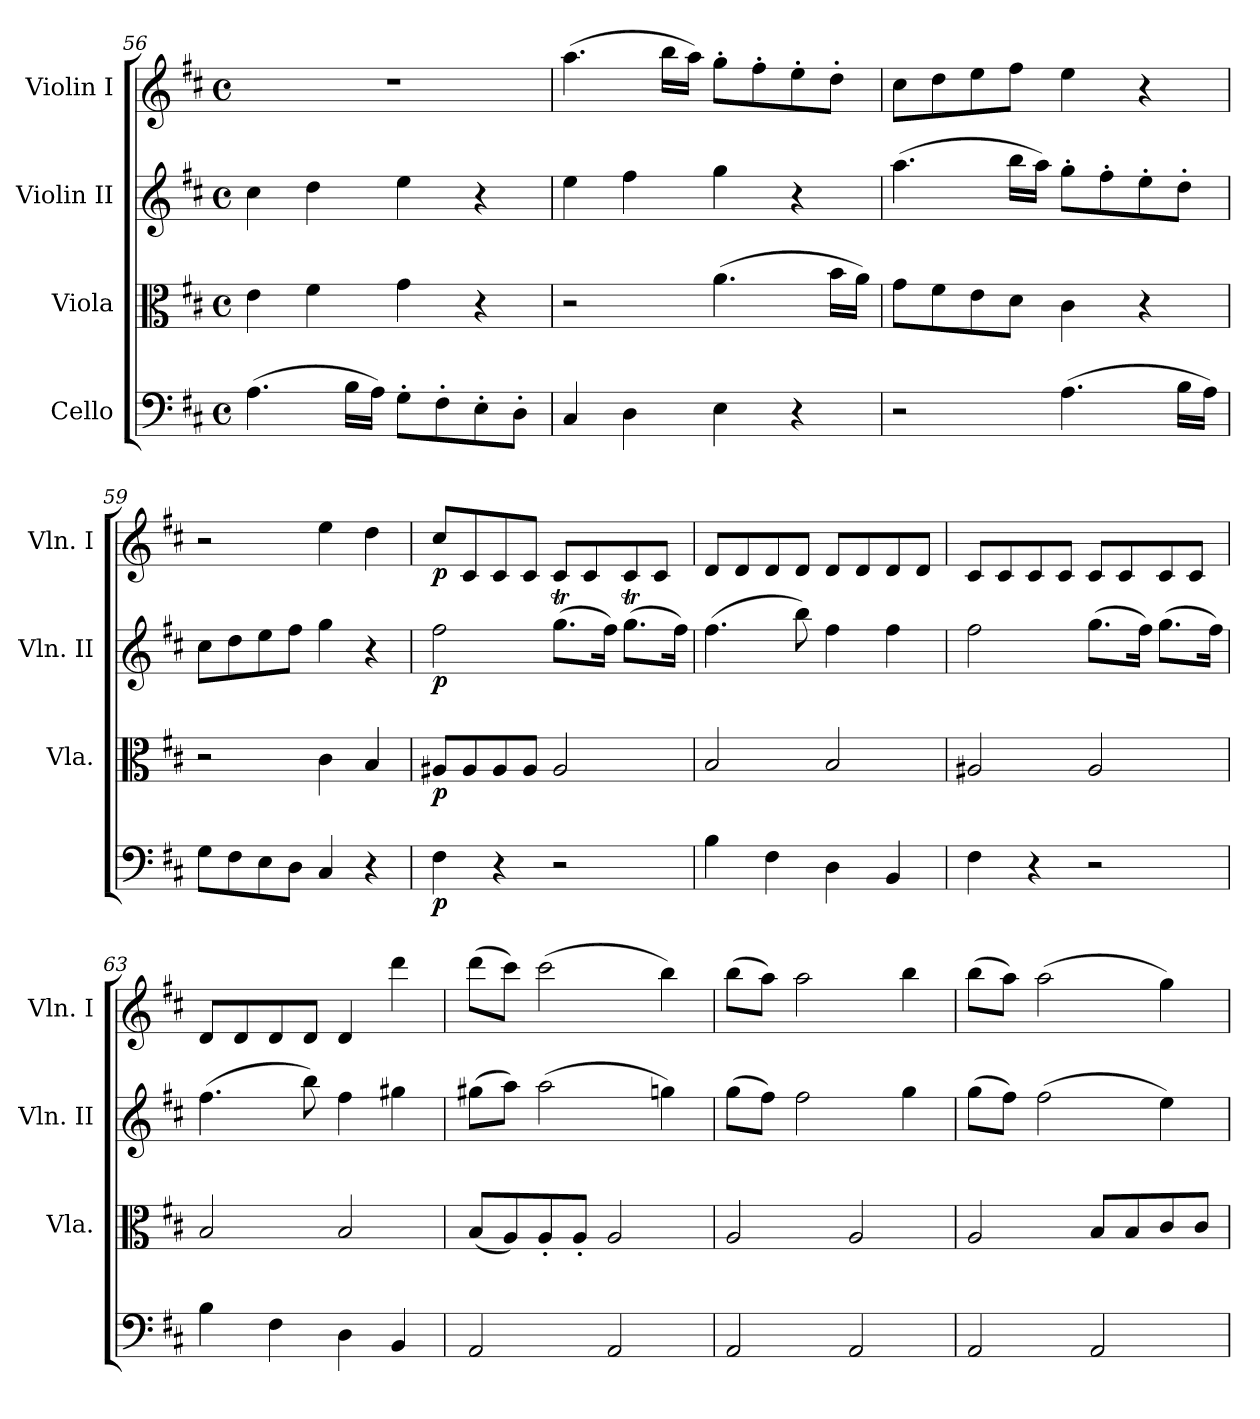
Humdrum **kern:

**kern	**dynam	**kern	**dynam	**kern	**dynam	**kern	**dynam
*part4	*part4	*part3	*part3	*part2	*part2	*part1	*part1
*staff4	*staff4	*staff3	*staff3	*staff2	*staff2	*staff1	*staff1
*I"Cello	*	*I"Viola	*	*I"Violin II	*	*I"Violin I	*
*	*	*I'Vla.	*	*I'Vln. II	*	*I'Vln. I	*
*clefF4	*	*clefC3	*	*clefG2	*	*clefG2	*
*k[f#c#]	*	*k[f#c#]	*	*k[f#c#]	*	*k[f#c#]	*
*D:	*	*D:	*	*D:	*	*D:	*
*M4/4	*	*M4/4	*	*M4/4	*	*M4/4	*
*met(c)	*	*met(c)	*	*met(c)	*	*met(c)	*
=56	=56	=56	=56	=56	=56	=56	=56
(4.A\	.	4e\	.	4cc#\	.	1r	.
.	.	4f#\	.	4dd\	.	.	.
16B\LL	.	.	.	.	.	.	.
16A\JJ)	.	.	.	.	.	.	.
8G'\L	.	4g\	.	4ee\	.	.	.
8F#'\	.	.	.	.	.	.	.
8E'\	.	4r	.	4r	.	.	.
8D'\J	.	.	.	.	.	.	.
=57	=57	=57	=57	=57	=57	=57	=57
4C#/	.	2r	.	4ee\	.	(4.aa\	.
4D\	.	.	.	4ff#\	.	.	.
.	.	.	.	.	.	16bb\LL	.
.	.	.	.	.	.	16aa\JJ)	.
4E\	.	(4.a\	.	4gg\	.	8gg'\L	.
.	.	.	.	.	.	8ff#'\	.
4r	.	.	.	4r	.	8ee'\	.
.	.	16b\LL	.	.	.	8dd'\J	.
.	.	16a\JJ)	.	.	.	.	.
=58	=58	=58	=58	=58	=58	=58	=58
2r	.	8g\L	.	(4.aa\	.	8cc#\L	.
.	.	8f#\	.	.	.	8dd\	.
.	.	8e\	.	.	.	8ee\	.
.	.	8d\J	.	16bb\LL	.	8ff#\J	.
.	.	.	.	16aa\JJ)	.	.	.
(4.A\	.	4c#\	.	8gg'\L	.	4ee\	.
.	.	.	.	8ff#'\	.	.	.
.	.	4r	.	8ee'\	.	4r	.
16B\LL	.	.	.	8dd'\J	.	.	.
16A\JJ)	.	.	.	.	.	.	.
=59	=59	=59	=59	=59	=59	=59	=59
8G\L	.	2r	.	8cc#\L	.	2r	.
8F#\	.	.	.	8dd\	.	.	.
8E\	.	.	.	8ee\	.	.	.
8D\J	.	.	.	8ff#\J	.	.	.
4C#/	.	4c#\	.	4gg\	.	4ee\	.
4r	.	4B/	.	4r	.	4dd\	.
=60	=60	=60	=60	=60	=60	=60	=60
!	!LO:DY:b	!	!LO:DY:b	!	!LO:DY:b	!	!LO:DY:b
4F#\	p	8A#X/L	p	2ff#\	p	8cc#/L	p
.	.	8A#/	.	.	.	8c#/	.
4r	.	8A#/	.	.	.	8c#/	.
.	.	8A#/J	.	.	.	8c#/J	.
2r	.	2A#/	.	(8.ggT\L	.	8c#/L	.
.	.	.	.	.	.	8c#/	.
.	.	.	.	16ff#\Jk)	.	.	.
.	.	.	.	(8.ggT\L	.	8c#/	.
.	.	.	.	.	.	8c#/J	.
.	.	.	.	16ff#\Jk)	.	.	.
=61	=61	=61	=61	=61	=61	=61	=61
4B\	.	2B/	.	(4.ff#\	.	8d/L	.
.	.	.	.	.	.	8d/	.
4F#\	.	.	.	.	.	8d/	.
.	.	.	.	8bb\)	.	8d/J	.
4D\	.	2B/	.	4ff#\	.	8d/L	.
.	.	.	.	.	.	8d/	.
4BB/	.	.	.	4ff#\	.	8d/	.
.	.	.	.	.	.	8d/J	.
=62	=62	=62	=62	=62	=62	=62	=62
4F#\	.	2A#X/	.	2ff#\	.	8c#/L	.
.	.	.	.	.	.	8c#/	.
4r	.	.	.	.	.	8c#/	.
.	.	.	.	.	.	8c#/J	.
2r	.	2A#/	.	(8.gg\L	.	8c#/L	.
.	.	.	.	.	.	8c#/	.
.	.	.	.	16ff#\Jk)	.	.	.
.	.	.	.	(8.gg\L	.	8c#/	.
.	.	.	.	.	.	8c#/J	.
.	.	.	.	16ff#\Jk)	.	.	.
=63	=63	=63	=63	=63	=63	=63	=63
4B\	.	2B/	.	(4.ff#\	.	8d/L	.
.	.	.	.	.	.	8d/	.
4F#\	.	.	.	.	.	8d/	.
.	.	.	.	8bb\)	.	8d/J	.
4D\	.	2B/	.	4ff#\	.	4d/	.
4BB/	.	.	.	4gg#X\	.	4ddd\	.
=64	=64	=64	=64	=64	=64	=64	=64
2AA/	.	(8B/L	.	(8gg#X\L	.	(8ddd\L	.
.	.	8A/)	.	8aa\J)	.	8ccc#\J)	.
.	.	8A'/	.	(2aa\	.	(2ccc#\	.
.	.	8A'/J	.	.	.	.	.
2AA/	.	2A/	.	.	.	.	.
.	.	.	.	4ggn\)	.	4bb\)	.
=65	=65	=65	=65	=65	=65	=65	=65
2AA/	.	2A/	.	(8gg\L	.	(8bb\L	.
.	.	.	.	8ff#\J)	.	8aa\J)	.
.	.	.	.	2ff#\	.	2aa\	.
2AA/	.	2A/	.	.	.	.	.
.	.	.	.	4gg\	.	4bb\	.
=66	=66	=66	=66	=66	=66	=66	=66
2AA/	.	2A/	.	(8gg\L	.	(8bb\L	.
.	.	.	.	8ff#\J)	.	8aa\J)	.
.	.	.	.	(2ff#\	.	(2aa\	.
2AA/	.	8B/L	.	.	.	.	.
.	.	8B/	.	.	.	.	.
.	.	8c#/	.	4ee\)	.	4gg\)	.
.	.	8c#/J	.	.	.	.	.
=	=	=	=	=	=	=	=
*-	*-	*-	*-	*-	*-	*-	*-
